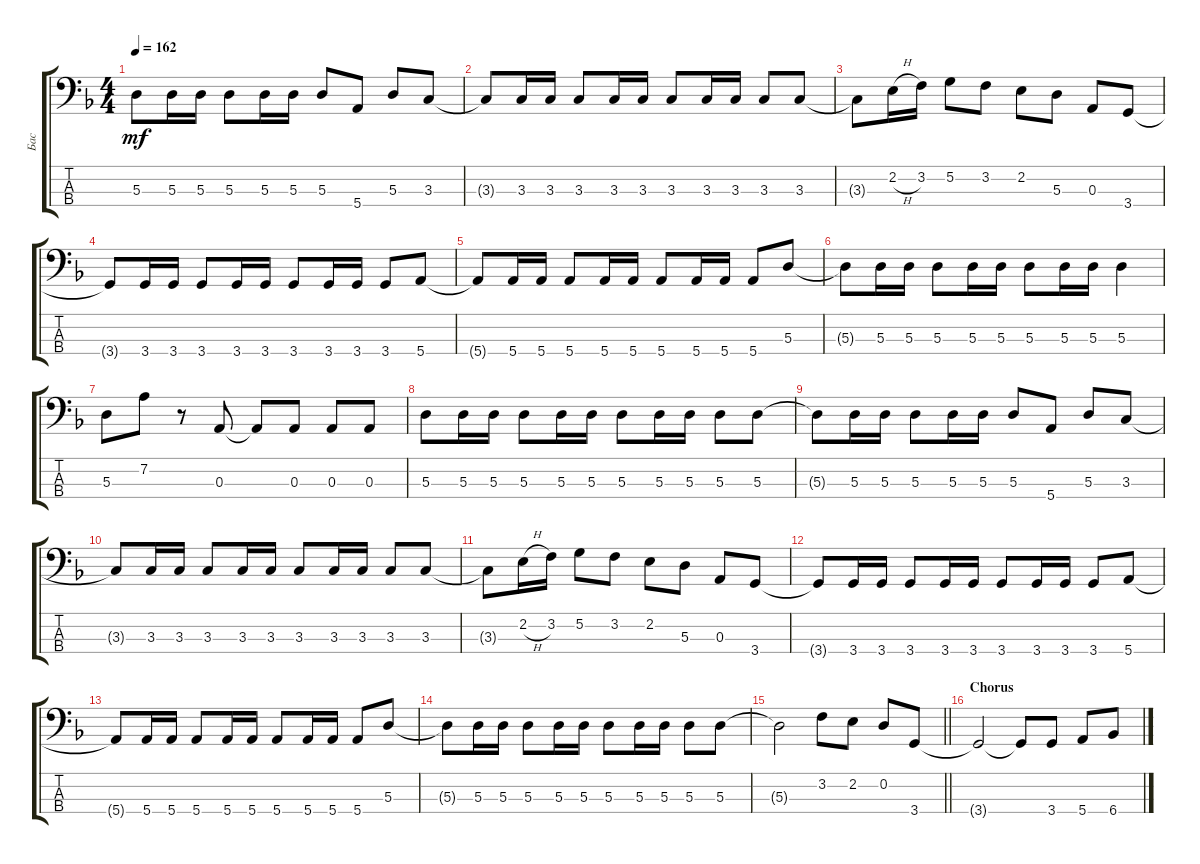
\track ("Бас" "Бас") {instrument electricbassfinger}
\staff {score tabs}
\tuning (G2 D2 A1 E1) {hide}
\ts (4 4)
\tempo 162
\clef f4
\ks dminor
5.3{t}.8{dy mf} 5.3.16 5.3.16 5.3.8 5.3.16 5.3.16 5.3.8 5.4.8 5.3.8 3.3.8 |
3.3{t}.8 3.3.16 3.3.16 3.3.8 3.3.16 3.3.16 3.3.8 3.3.16 3.3.16 3.3.8 3.3.8 |
3.3{t}.8 2.2{h}.16 3.2.16 5.2.8 3.2.8 2.2.8 5.3.8 0.3.8 3.4.8 |
3.4{t}.8 3.4.16 3.4.16 3.4.8 3.4.16 3.4.16 3.4.8 3.4.16 3.4.16 3.4.8 5.4.8 |
5.4{t}.8 5.4.16 5.4.16 5.4.8 5.4.16 5.4.16 5.4.8 5.4.16 5.4.16 5.4.8 5.3.8 |
5.3{t}.8 5.3.16 5.3.16 5.3.8 5.3.16 5.3.16 5.3.8 5.3.16 5.3.16 5.3.4 |
5.3.8 7.2.8 r.8 0.3.8 0.3{t}.8 0.3.8 0.3.8 0.3.8 |
5.3.8 5.3.16 5.3.16 5.3.8 5.3.16 5.3.16 5.3.8 5.3.16 5.3.16 5.3.8 5.3.8 |
5.3{t}.8 5.3.16 5.3.16 5.3.8 5.3.16 5.3.16 5.3.8 5.4.8 5.3.8 3.3.8 |
3.3{t}.8 3.3.16 3.3.16 3.3.8 3.3.16 3.3.16 3.3.8 3.3.16 3.3.16 3.3.8 3.3.8 |
3.3{t}.8 2.2{h}.16 3.2.16 5.2.8 3.2.8 2.2.8 5.3.8 0.3.8 3.4.8 |
3.4{t}.8 3.4.16 3.4.16 3.4.8 3.4.16 3.4.16 3.4.8 3.4.16 3.4.16 3.4.8 5.4.8 |
5.4{t}.8 5.4.16 5.4.16 5.4.8 5.4.16 5.4.16 5.4.8 5.4.16 5.4.16 5.4.8 5.3.8 |
5.3{t}.8 5.3.16 5.3.16 5.3.8 5.3.16 5.3.16 5.3.8 5.3.16 5.3.16 5.3.8 5.3.8 |
\barLineRight lightlight
5.3{t}.2 3.2.8 2.2.8 0.2.8 3.4.8 |
\section ("" "Chorus")
3.4{t}.2 3.4{t}.8 3.4.8 5.4.8 6.4.8
